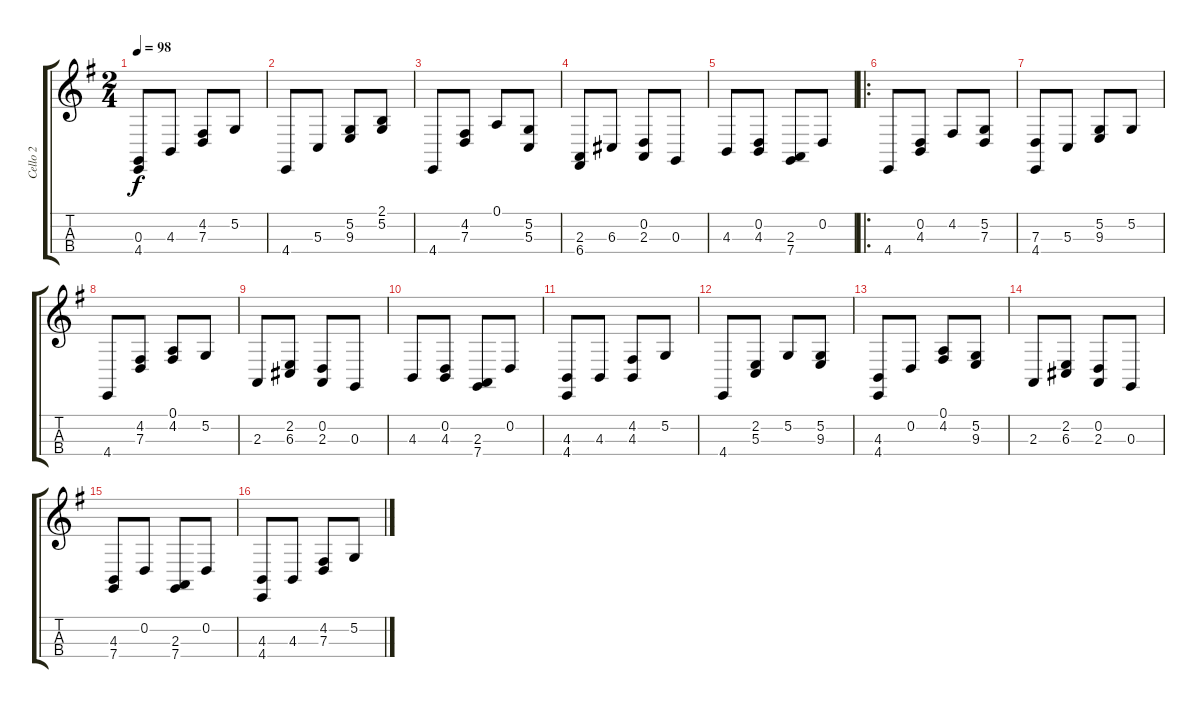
\track ("Cello 2" "Cello 2") {instrument cello}
\staff {score tabs}
\tuning (A3 D3 G2 C2) {hide}
\ts (2 4)
\tempo 98
\clef g2
\ks g
(0.3 4.4).8{dy f} 4.3.8 (4.2 7.3).8 5.2.8 |
4.4.8 5.3.8 (5.2 9.3).8 (2.1 5.2).8 |
4.4.8 (4.2 7.3).8 0.1.8 (5.2 5.3).8 |
(2.3 6.4).8 6.3.8 (0.2 2.3).8 0.3.8 |
4.3.8 (0.2 4.3).8 (2.3 7.4).8 0.2.8 |
\ro
4.4.8 (0.2 4.3).8 4.2.8 (5.2 7.3).8 |
(7.3 4.4).8 5.3.8 (5.2 9.3).8 5.2.8 |
4.4.8 (4.2 7.3).8 (0.1 4.2).8 5.2.8 |
2.3.8 (2.2 6.3).8 (0.2 2.3).8 0.3.8 |
4.3.8 (0.2 4.3).8 (2.3 7.4).8 0.2.8 |
(4.3 4.4).8 4.3.8 (4.2 4.3).8 5.2.8 |
4.4.8 (2.2 5.3).8 5.2.8 (5.2 9.3).8 |
(4.3 4.4).8 0.2.8 (0.1 4.2).8 (5.2 9.3).8 |
2.3.8 (2.2 6.3).8 (0.2 2.3).8 0.3.8 |
(4.3 7.4).8 0.2.8 (2.3 7.4).8 0.2.8 |
(4.3 4.4).8 4.3.8 (4.2 7.3).8 5.2.8
